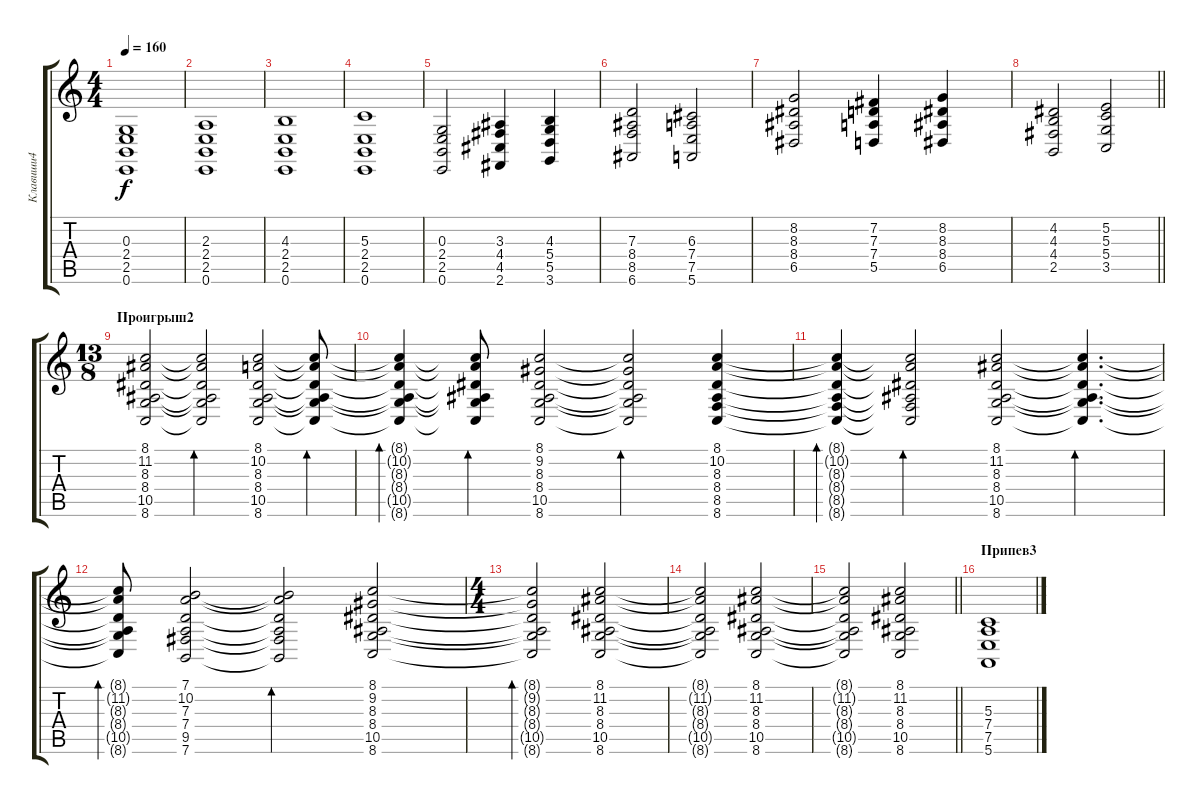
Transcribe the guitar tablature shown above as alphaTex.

\track ("Клавиши4" "Клавиши4") {instrument synthstrings1}
\staff {score tabs}
\tuning (E4 B3 G3 D3 A2 E2) {hide}
\ts (4 4)
\tempo 160
\clef g2
\ks c
(0.3 2.4 2.5 0.6).1{dy f} |
(2.3 2.4 2.5 0.6).1 |
(4.3 2.4 2.5 0.6).1 |
(5.3 2.4 2.5 0.6).1 |
(0.3 2.4 2.5 0.6).2 (3.3 4.4 4.5 2.6).4 (4.3 5.4 5.5 3.6).4 |
(7.3 8.4 8.5 6.6).2 (6.3 7.4 7.5 5.6).2 |
(8.2 8.3 8.4 6.5).2 (7.2 7.3 7.4 5.5).4 (8.2 8.3 8.4 6.5).4 |
\barLineRight lightlight
(4.2 4.3 4.4 2.5).2 (5.2 5.3 5.4 3.5).2 |
\ts (13 8)
\section ("" "Проигрыш2")
(8.1 11.2 8.3 8.4 10.5 8.6).2 (8.1{t} 11.2{t} 8.3{t} 8.4{t} 10.5{t} 8.6{t}).2{bd 480} (8.1 10.2 8.3 8.4 10.5 8.6).2 (8.1{t} 10.2{t} 8.3{t} 8.4{t} 10.5{t} 8.6{t}).8{bd 480} |
(8.1{t} 10.2{t} 8.3{t} 8.4{t} 10.5{t} 8.6{t}).4{bd 480} (8.1{t} 10.2{t} 8.3{t} 8.4{t} 10.5{t} 8.6{t}).8{bd 480} (8.1 9.2 8.3 8.4 10.5 8.6).2 (8.1{t} 9.2{t} 8.3{t} 8.4{t} 10.5{t} 8.6{t}).2{bd 480} (8.1 10.2 8.3 8.4 8.5 8.6).4 |
(8.1{t} 10.2{t} 8.3{t} 8.4{t} 8.5{t} 8.6{t}).4{bd 480} (8.1{t} 10.2{t} 8.3{t} 8.4{t} 8.5{t} 8.6{t}).2{bd 480} (8.1 11.2 8.3 8.4 10.5 8.6).2 (8.1{t} 11.2{t} 8.3{t} 8.4{t} 10.5{t} 8.6{t}).4{d bd 480} |
(8.1{t} 11.2{t} 8.3{t} 8.4{t} 10.5{t} 8.6{t}).8{bd 480} (7.1 10.2 7.3 7.4 9.5 7.6).2 (7.1{t} 10.2{t} 7.3{t} 7.4{t} 9.5{t} 7.6{t}).2{bd 480} (8.1 9.2 8.3 8.4 10.5 8.6).2 |
\ts (4 4)
(8.1{t} 9.2{t} 8.3{t} 8.4{t} 10.5{t} 8.6{t}).2{bd 480} (8.1 11.2 8.3 8.4 10.5 8.6).2 |
(8.1{t} 11.2{t} 8.3{t} 8.4{t} 10.5{t} 8.6{t}).2 (8.1 11.2 8.3 8.4 10.5 8.6).2 |
\barLineRight lightlight
(8.1{t} 11.2{t} 8.3{t} 8.4{t} 10.5{t} 8.6{t}).2 (8.1 11.2 8.3 8.4 10.5 8.6).2 |
\section ("" "Припев3")
(5.3 7.4 7.5 5.6).1
